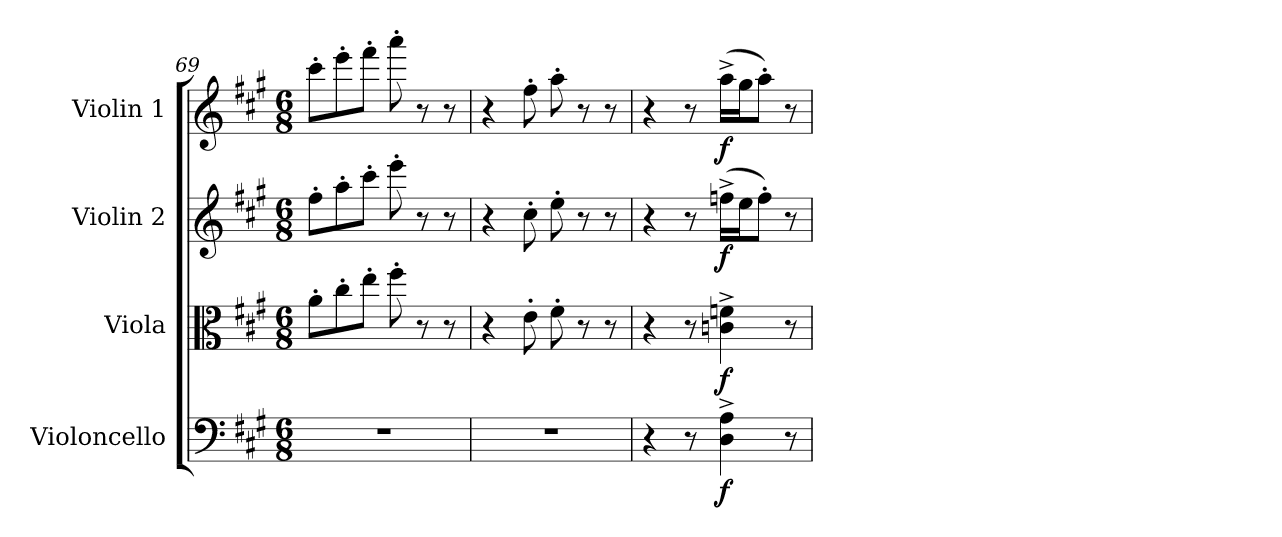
**kern	**dynam	**kern	**dynam	**kern	**dynam	**kern	**dynam
*part4	*part4	*part3	*part3	*part2	*part2	*part1	*part1
*staff4	*staff4	*staff3	*staff3	*staff2	*staff2	*staff1	*staff1
*I"Violoncello	*	*I"Viola	*	*I"Violin 2	*	*I"Violin 1	*
*I'Vc	*	*I'Vla	*	*I'Vln	*	*I'Vln	*
*clefF4	*	*clefC3	*	*clefG2	*	*clefG2	*
*k[f#c#g#]	*	*k[f#c#g#]	*	*k[f#c#g#]	*	*k[f#c#g#]	*
*M6/8	*	*M6/8	*	*M6/8	*	*M6/8	*
=69	=69	=69	=69	=69	=69	=69	=69
2.r	.	8a'\L	.	8ff#'\L	.	8ccc#'\L	.
.	.	8cc#'\	.	8aa'\	.	8eee'\	.
.	.	8ee'\J	.	8ccc#'\J	.	8fff#'\J	.
.	.	8ff#'\	.	8eee'\	.	8aaa'\	.
.	.	8r	.	8r	.	8r	.
.	.	8r	.	8r	.	8r	.
=70	=70	=70	=70	=70	=70	=70	=70
2.r	.	4r	.	4r	.	4r	.
.	.	8e'\	.	8cc#'\	.	8ff#'\	.
.	.	8f#'\	.	8ee'\	.	8aa'\	.
.	.	8r	.	8r	.	8r	.
.	.	8r	.	8r	.	8r	.
=71	=71	=71	=71	=71	=71	=71	=71
4r	.	4r	.	4r	.	4r	.
8r	.	8r	.	8r	.	8r	.
!	!LO:DY:b	!	!LO:DY:b	!	!LO:DY:b	!	!LO:DY:b
4D\^ 4A\^	f	4cn\^ 4fn\^	f	(16ffn^\LL	f	(16aa^\LL	f
.	.	.	.	16ee\J	.	16gg#\J	.
.	.	.	.	8ff'\J)	.	8aa'\J)	.
8r	.	8r	.	8r	.	8r	.
=	=	=	=	=	=	=	=
*-	*-	*-	*-	*-	*-	*-	*-
